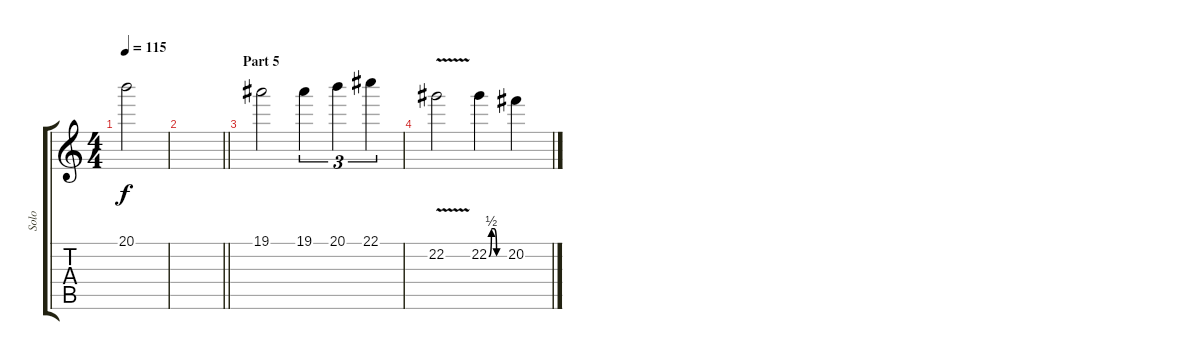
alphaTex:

\track ("Solo" "Solo") {instrument distortionguitar}
\staff {score tabs}
\tuning (Eb4 Bb3 Gb3 Db3 Ab2 Eb2) {hide}
\ts (4 4)
\tempo 115
\clef g2
\ks c
20.1{t}.2{dy f} |
\barLineRight lightlight
|
\section ("" "Part 5")
19.1.2 19.1.4{tu (3 2)} 20.1.4{tu (3 2)} 22.1.4{tu (3 2)} |
22.2{v}.2 22.2{be (custom 0 0 10 2 20 2 30 0 60 0)}.4 20.2.4
